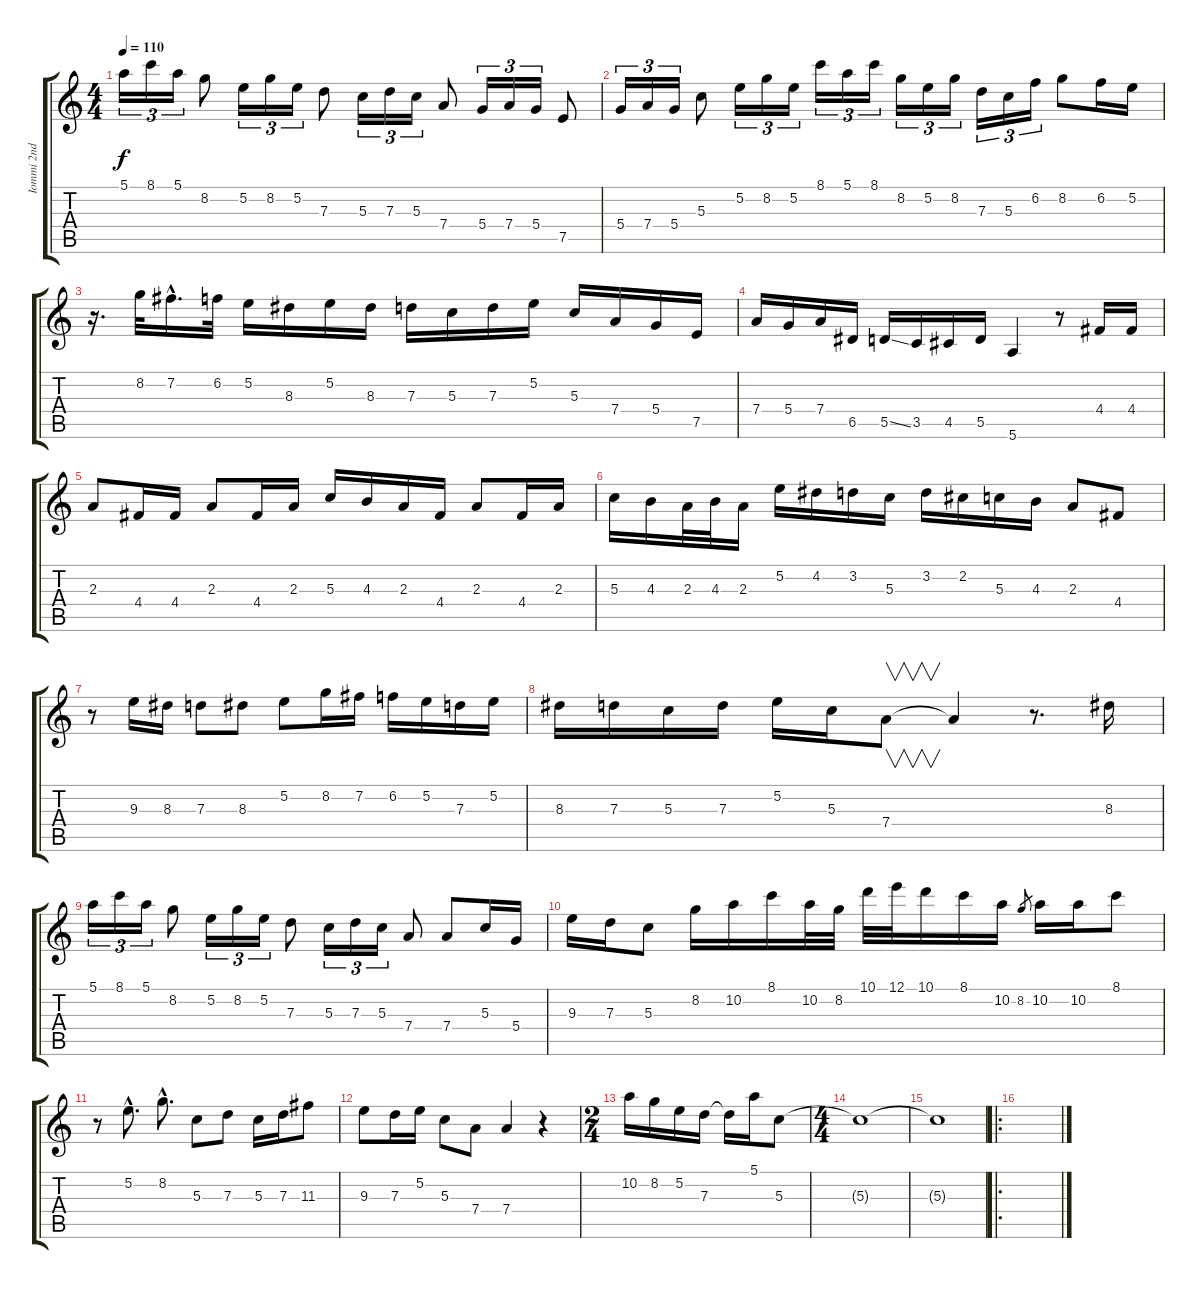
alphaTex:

\track ("Iommi 2nd guitar (Solo)" "Iommi 2nd ") {instrument distortionguitar}
\staff {score tabs}
\tuning (E4 B3 G3 D3 A2 E2) {hide}
\ts (4 4)
\tempo 110
\clef g2
\ks c
5.1.16{tu (3 2) dy f} 8.1.16{tu (3 2)} 5.1.16{tu (3 2)} 8.2.8 5.2.16{tu (3 2)} 8.2.16{tu (3 2)} 5.2.16{tu (3 2)} 7.3.8 5.3.16{tu (3 2)} 7.3.16{tu (3 2)} 5.3.16{tu (3 2)} 7.4.8 5.4.16{tu (3 2)} 7.4.16{tu (3 2)} 5.4.16{tu (3 2)} 7.5.8 |
5.4.16{tu (3 2)} 7.4.16{tu (3 2)} 5.4.16{tu (3 2)} 5.3.8 5.2.16{tu (3 2)} 8.2.16{tu (3 2)} 5.2.16{tu (3 2)} 8.1.16{tu (3 2)} 5.1.16{tu (3 2)} 8.1.16{tu (3 2)} 8.2.16{tu (3 2)} 5.2.16{tu (3 2)} 8.2.16{tu (3 2)} 7.3.16{tu (3 2)} 5.3.16{tu (3 2)} 6.2.16{tu (3 2)} 8.2.8 6.2.16 5.2.16 |
r.16{d} 8.2.32 7.2{hac}.16{d} 6.2.32 5.2.16 8.3.16 5.2.16 8.3.16 7.3.16 5.3.16 7.3.16 5.2.16 5.3.16 7.4.16 5.4.16 7.5.16 |
7.4.16 5.4.16 7.4.16 6.5.16 5.5{ss}.16 3.5.16 4.5.16 5.5.16 5.6.4 r.8 4.4.16 4.4.16 |
2.3.8 4.4.16 4.4.16 2.3.8 4.4.16 2.3.16 5.3.16 4.3.16 2.3.16 4.4.16 2.3.8 4.4.16 2.3.16 |
5.3.16 4.3.16 2.3.32 4.3.32 2.3.16 5.2.16 4.2.16 3.2.16 5.3.16 3.2.16 2.2.16 5.3.16 4.3.16 2.3.8 4.4.8 |
r.8 9.3.16 8.3.16 7.3.8 8.3.8 5.2.8 8.2.16 7.2.16 6.2.16 5.2.16 7.3.16 5.2.16 |
8.3.16 7.3.16 5.3.16 7.3.16 5.2.16 5.3.16 7.4.8{v} 7.4{t}.4 r.8{d} 8.3.16 |
5.1.16{tu (3 2)} 8.1.16{tu (3 2)} 5.1.16{tu (3 2)} 8.2.8 5.2.16{tu (3 2)} 8.2.16{tu (3 2)} 5.2.16{tu (3 2)} 7.3.8 5.3.16{tu (3 2)} 7.3.16{tu (3 2)} 5.3.16{tu (3 2)} 7.4.8 7.4.8 5.3.16 5.4.16 |
9.3.16 7.3.16 5.3.8 8.2.16 10.2.16 8.1.16 10.2.32 8.2.32 10.1.32 12.1.32 10.1.16 8.1.16 10.2.16 8.2.8{gr} 10.2.16 10.2.16 8.1.8 |
r.8 5.2{hac}.8{d} 8.2{hac}.8{d} 5.3.8 7.3.8 5.3.16 7.3.16 11.3.8 |
9.3.8 7.3.16 5.2.16 5.3.8 7.4.8 7.4.4 r.4 |
\ts (2 4)
10.2.16 8.2.16 5.2.16 7.3.16 7.3{t}.16 5.1.16 5.3.8 |
\ts (4 4)
5.3{t}.1 |
5.3{t}.1 |
\ro
